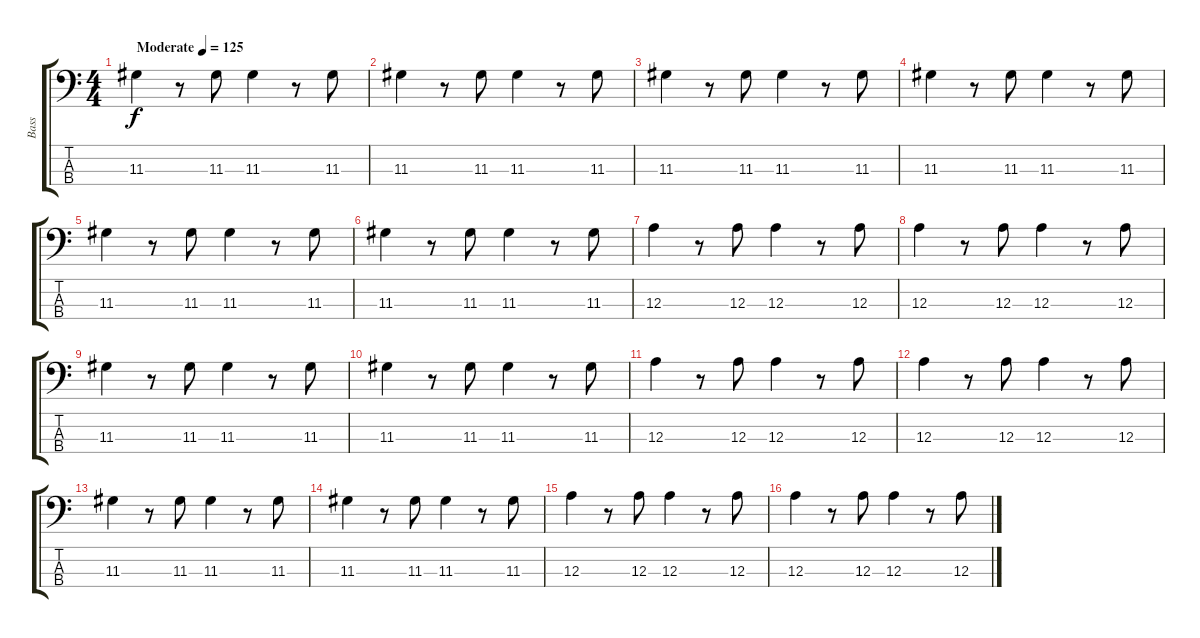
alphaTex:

\track ("Bass" "Bass") {instrument electricbassfinger}
\staff {score tabs}
\tuning (G2 D2 A1 E1) {hide}
\ts (4 4)
\tempo (125 "Moderate")
\clef f4
\ks c
11.3.4{dy f instrument electricbassfinger} r.8 11.3.8 11.3.4 r.8 11.3.8 |
11.3.4 r.8 11.3.8 11.3.4 r.8 11.3.8 |
11.3.4 r.8 11.3.8 11.3.4 r.8 11.3.8 |
11.3.4 r.8 11.3.8 11.3.4 r.8 11.3.8 |
11.3.4 r.8 11.3.8 11.3.4 r.8 11.3.8 |
11.3.4 r.8 11.3.8 11.3.4 r.8 11.3.8 |
12.3.4 r.8 12.3.8 12.3.4 r.8 12.3.8 |
12.3.4 r.8 12.3.8 12.3.4 r.8 12.3.8 |
11.3.4 r.8 11.3.8 11.3.4 r.8 11.3.8 |
11.3.4 r.8 11.3.8 11.3.4 r.8 11.3.8 |
12.3.4 r.8 12.3.8 12.3.4 r.8 12.3.8 |
12.3.4 r.8 12.3.8 12.3.4 r.8 12.3.8 |
11.3.4 r.8 11.3.8 11.3.4 r.8 11.3.8 |
11.3.4 r.8 11.3.8 11.3.4 r.8 11.3.8 |
12.3.4 r.8 12.3.8 12.3.4 r.8 12.3.8 |
12.3.4 r.8 12.3.8 12.3.4 r.8 12.3.8
